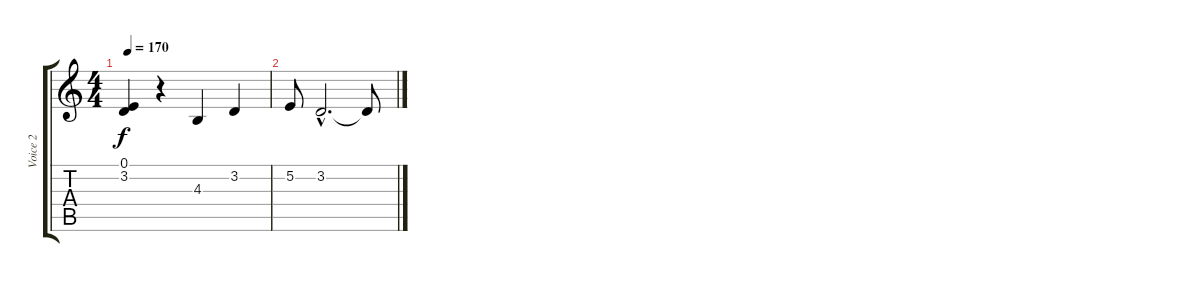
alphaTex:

\track ("Voice 2" "Voice 2") {instrument violin}
\staff {score tabs}
\tuning (E4 B3 G3 D3 A2 E2) {hide}
\ts (4 4)
\tempo 170
\clef g2
\ks c
(0.1 3.2{t}).4{dy f} r.4 4.3.4 3.2.4 |
5.2.8 3.2{hac}.2{d} 3.2{t}.8
